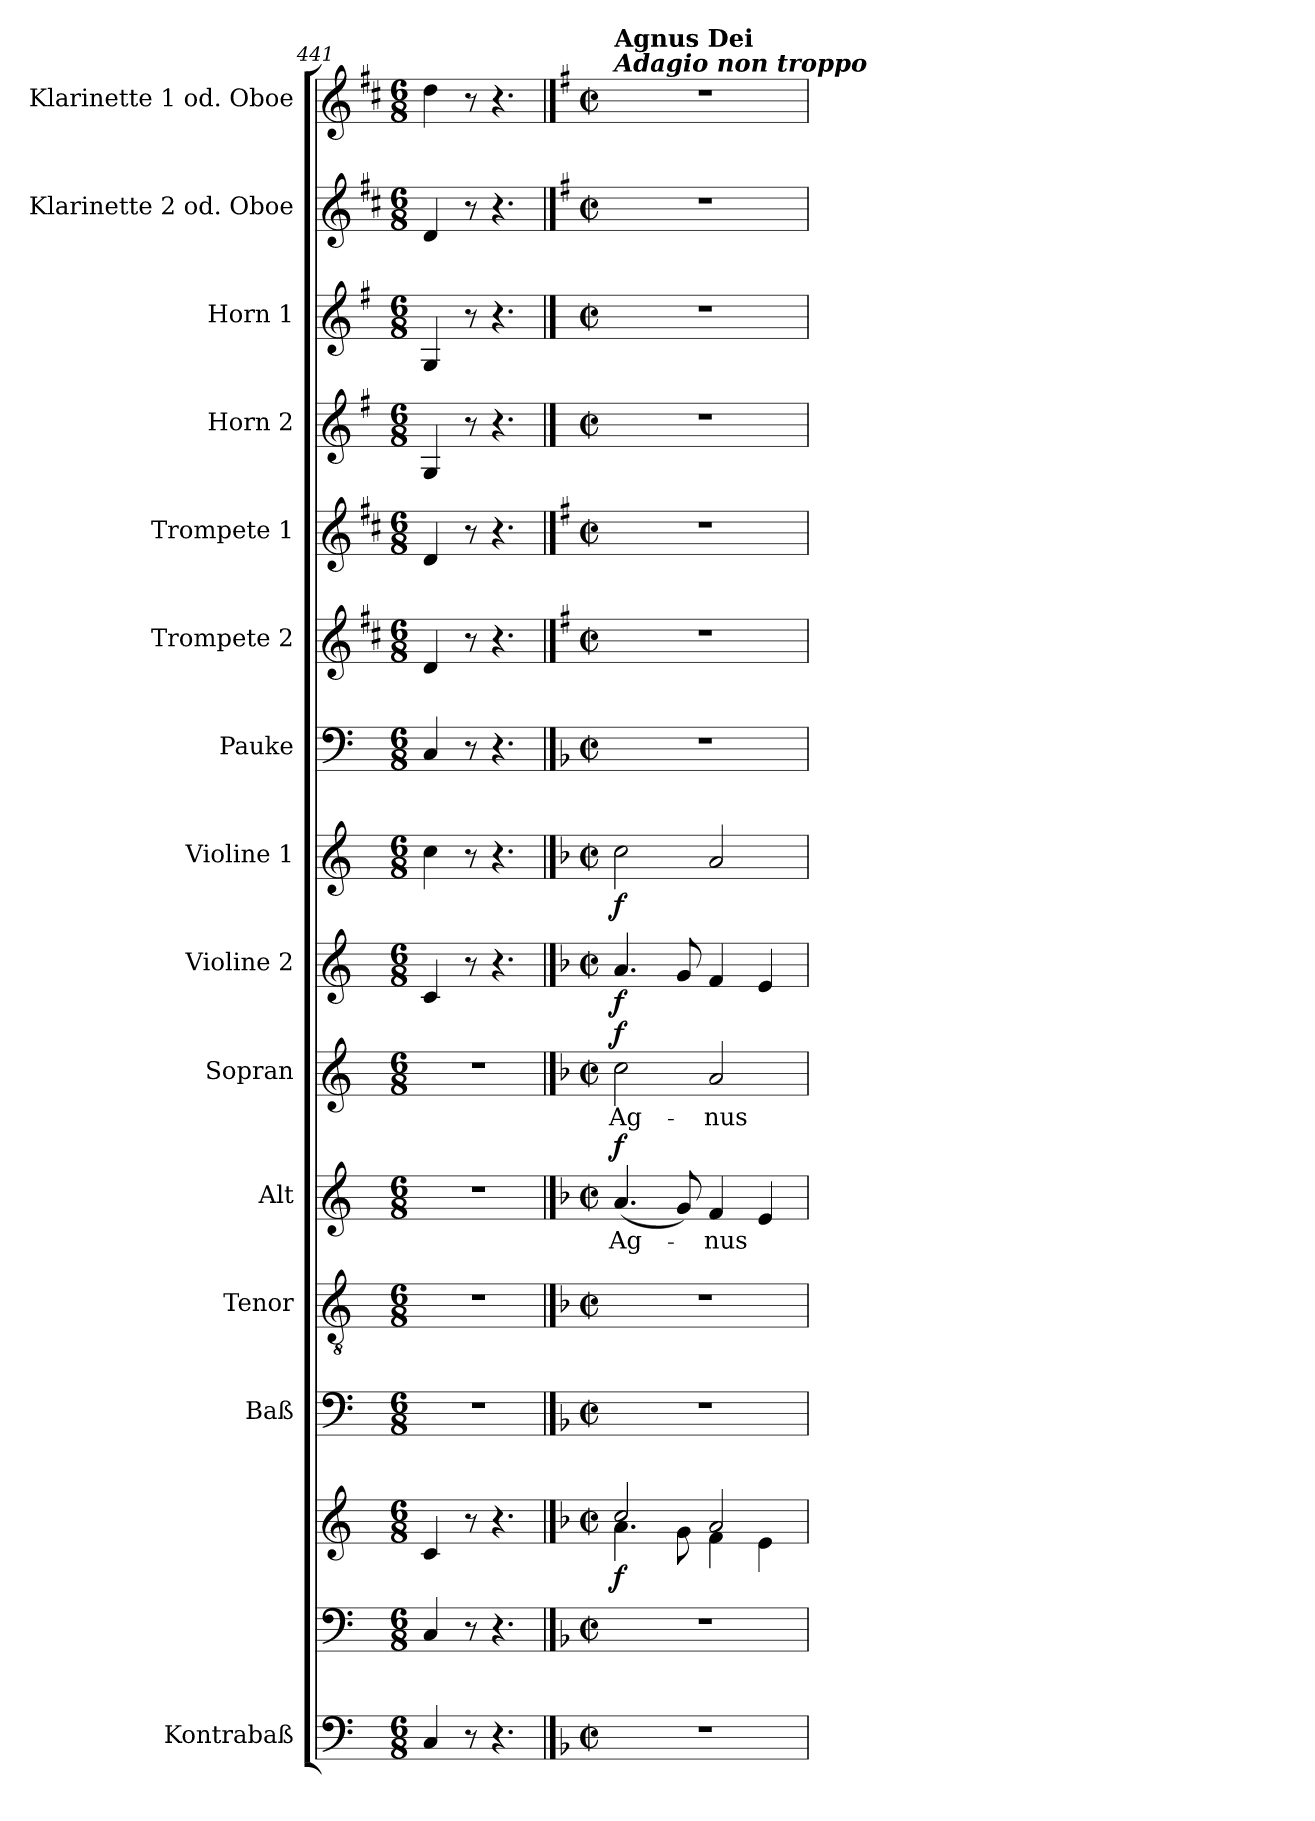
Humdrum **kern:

**kern	**kern	**kern	**dynam	**kern	**kern	**kern	**text	**dynam	**kern	**text	**dynam	**kern	**dynam	**kern	**dynam	**kern	**kern	**kern	**kern	**kern	**kern	**kern
*part15	*part14	*part14	*part14	*part13	*part12	*part11	*part11	*part11	*part10	*part10	*part10	*part9	*part9	*part8	*part8	*part7	*part6	*part5	*part4	*part3	*part2	*part1
*staff16	*staff15	*staff14	*staff14/15	*staff13	*staff12	*staff11	*staff11	*staff11	*staff10	*staff10	*staff10	*staff9	*staff9	*staff8	*staff8	*staff7	*staff6	*staff5	*staff4	*staff3	*staff2	*staff1
*I"Kontrabaß	*	*	*	*I"Baß	*I"Tenor	*I"Alt	*	*	*I"Sopran	*	*	*I"Violine 2	*	*I"Violine 1	*	*I"Pauke	*I"Trompete 2	*I"Trompete 1	*I"Horn 2	*I"Horn 1	*I"Klarinette 2 od. Oboe	*I"Klarinette 1 od. Oboe
*	*	*	*	*	*	*	*	*	*	*	*	*	*	*	*	*	*I'Tpt	*I'Tpt	*I'Hn	*I'Hn	*	*
*clefF4	*clefF4	*clefG2	*	*clefF4	*clefGv2	*clefG2	*	*	*clefG2	*	*	*clefG2	*	*clefG2	*	*clefF4	*clefG2	*clefG2	*clefG2	*clefG2	*clefG2	*clefG2
*ITrd7c12	*	*	*	*	*	*	*	*	*	*	*	*	*	*	*	*	*ITrd1c2	*ITrd1c2	*ITrd4c7	*ITrd4c7	*ITrd1c2	*ITrd1c2
*k[]	*k[]	*k[]	*	*k[]	*k[]	*k[]	*	*	*k[]	*	*	*k[]	*	*k[]	*	*k[]	*k[]	*k[]	*k[]	*k[]	*k[]	*k[]
*C:	*C:	*C:	*	*C:	*C:	*C:	*	*	*C:	*	*	*C:	*	*C:	*	*C:	*C:	*C:	*C:	*C:	*C:	*C:
*M6/8	*M6/8	*M6/8	*	*M6/8	*M6/8	*M6/8	*	*	*M6/8	*	*	*M6/8	*	*M6/8	*	*M6/8	*M6/8	*M6/8	*M6/8	*M6/8	*M6/8	*M6/8
=441	=441	=441	=441	=441	=441	=441	=441	=441	=441	=441	=441	=441	=441	=441	=441	=441	=441	=441	=441	=441	=441	=441
4CC/	4C/	4c/	.	2.r	2.r	2.r	.	.	2.r	.	.	4c/	.	4cc\	.	4C/	4c/	4c/	4C/	4C/	4c/	4cc\
8r	8r	8r	.	.	.	.	.	.	.	.	.	8r	.	8r	.	8r	8r	8r	8r	8r	8r	8r
4.r	4.r	4.r	.	.	.	.	.	.	.	.	.	4.r	.	4.r	.	4.r	4.r	4.r	4.r	4.r	4.r	4.r
!!LO:PB:g=z
==442	==442	==442	==442	==442	==442	==442	==442	==442	==442	==442	==442	==442	==442	==442	==442	==442	==442	==442	==442	==442	==442	==442
*k[b-]	*k[b-]	*k[b-]	*	*k[b-]	*k[b-]	*k[b-]	*	*	*k[b-]	*	*	*k[b-]	*	*k[b-]	*	*k[b-]	*k[b-]	*k[b-]	*k[b-]	*k[b-]	*k[b-]	*k[b-]
*F:	*F:	*F:	*	*F:	*F:	*F:	*	*	*F:	*	*	*F:	*	*F:	*	*F:	*F:	*F:	*F:	*F:	*F:	*F:
*M2/2	*M2/2	*M2/2	*	*M2/2	*M2/2	*M2/2	*	*	*M2/2	*	*	*M2/2	*	*M2/2	*	*M2/2	*M2/2	*M2/2	*M2/2	*M2/2	*M2/2	*M2/2
*met(c|)	*met(c|)	*met(c|)	*	*met(c|)	*met(c|)	*met(c|)	*	*	*met(c|)	*	*	*met(c|)	*	*met(c|)	*	*met(c|)	*met(c|)	*met(c|)	*met(c|)	*met(c|)	*met(c|)	*met(c|)
*	*	*^	*	*	*	*	*	*	*	*	*	*	*	*	*	*	*	*	*	*	*	*
!	!	!	!	!	!	!	!	!	!	!	!	!	!	!	!	!	!	!	!	!	!	!	!LO:TX:a:Bi:t=Adagio non troppo
!	!	!	!	!	!	!	!	!	!	!	!	!	!	!	!	!	!	!	!	!	!	!	!LO:TX:a:B:t=Agnus Dei
!	!	!	!	!LO:DY:b	!	!	!	!LO:LY:b	!LO:DY:a	!	!LO:LY:b	!LO:DY:a	!	!LO:DY:b	!	!LO:DY:b	!	!	!	!	!	!	!
1r	1r	2cc/	4.a\	f	1r	1r	(<4.a/	Ag-	f	2cc\	Ag-	f	4.a/	f	2cc\	f	1r	1r	1r	1r	1r	1r	1r
.	.	.	8g\	.	.	.	8g/)	.	.	.	.	.	8g/	.	.	.	.	.	.	.	.	.	.
!	!	!	!	!	!	!	!	!LO:LY:b	!	!	!LO:LY:b	!	!	!	!	!	!	!	!	!	!	!	!
.	.	2a/	4f\	.	.	.	4f/	-nus	.	2a/	-nus	.	4f/	.	2a/	.	.	.	.	.	.	.	.
.	.	.	4e\	.	.	.	4e/	.	.	.	.	.	4e/	.	.	.	.	.	.	.	.	.	.
*	*	*v	*v	*	*	*	*	*	*	*	*	*	*	*	*	*	*	*	*	*	*	*	*
=	=	=	=	=	=	=	=	=	=	=	=	=	=	=	=	=	=	=	=	=	=	=
*-	*-	*-	*-	*-	*-	*-	*-	*-	*-	*-	*-	*-	*-	*-	*-	*-	*-	*-	*-	*-	*-	*-
